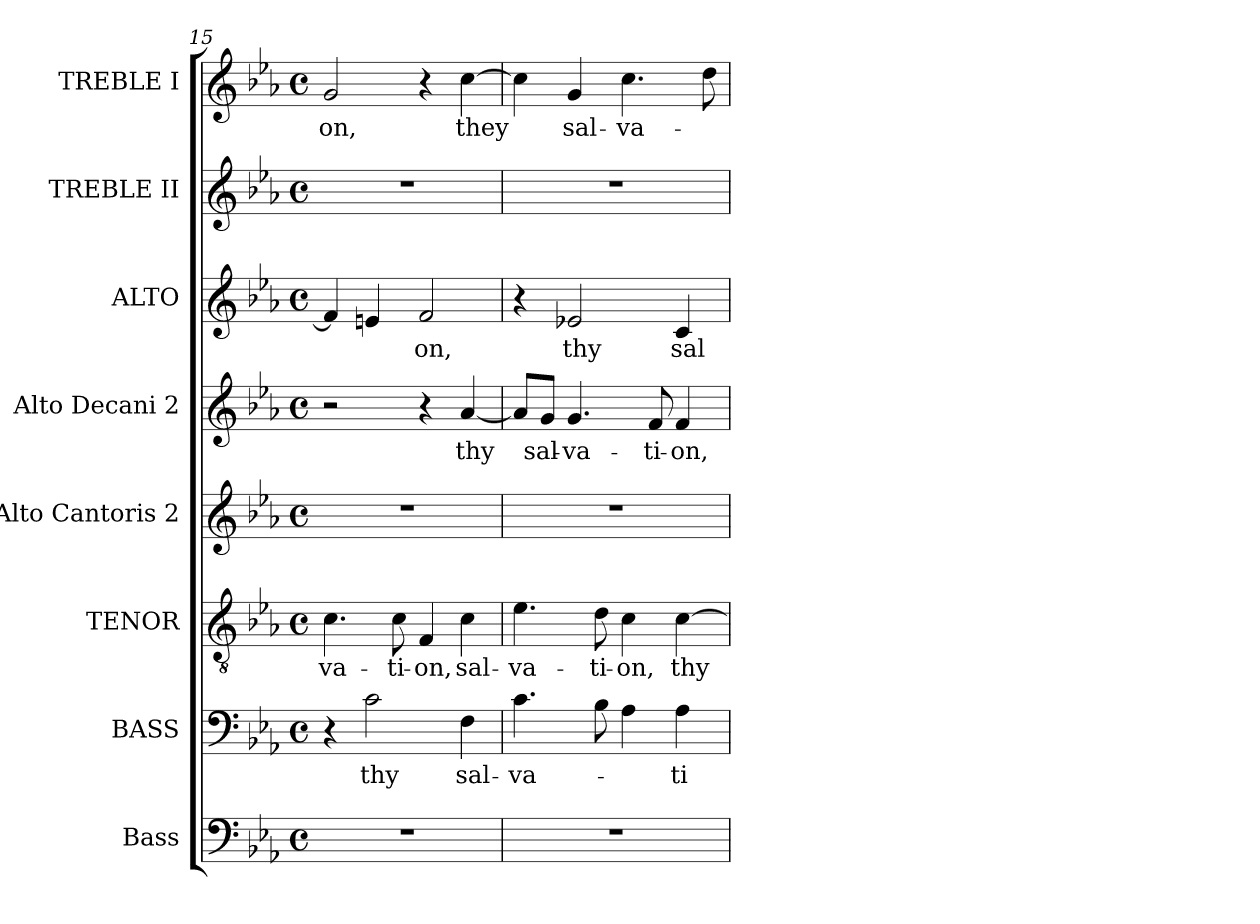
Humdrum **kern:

**kern	**kern	**text	**kern	**text	**kern	**kern	**text	**kern	**text	**kern	**kern	**text
*part8	*part7	*part7	*part6	*part6	*part5	*part4	*part4	*part3	*part3	*part2	*part1	*part1
*staff8	*staff7	*staff7	*staff6	*staff6	*staff5	*staff4	*staff4	*staff3	*staff3	*staff2	*staff1	*staff1
*I"Bass	*I"BASS	*	*I"TENOR	*	*I"Alto Cantoris 2	*I"Alto Decani 2	*	*I"ALTO	*	*I"TREBLE II	*I"TREBLE I	*
*I'B.	*I'B.	*	*I'T.	*	*I'A.Can.2	*I'A.Dec.2	*	*	*	*	*	*
*clefF4	*clefF4	*	*clefGv2	*	*clefG2	*clefG2	*	*clefG2	*	*clefG2	*clefG2	*
*	*	*	*ITrd7c12	*	*	*	*	*	*	*	*	*
*k[b-e-a-]	*k[b-e-a-]	*	*k[b-e-a-]	*	*k[b-e-a-]	*k[b-e-a-]	*	*k[b-e-a-]	*	*k[b-e-a-]	*k[b-e-a-]	*
*E-:	*E-:	*	*E-:	*	*E-:	*E-:	*	*E-:	*	*E-:	*E-:	*
*M4/4	*M4/4	*	*M4/4	*	*M4/4	*M4/4	*	*M4/4	*	*M4/4	*M4/4	*
*met(c)	*met(c)	*	*met(c)	*	*met(c)	*met(c)	*	*met(c)	*	*met(c)	*met(c)	*
=15	=15	=15	=15	=15	=15	=15	=15	=15	=15	=15	=15	=15
!	!	!	!	!LO:LY:b:color=#000000	!	!	!	!	!	!	!	!
!	!	!	!	!	!	!	!	!	!	!	!	!LO:LY:b:color=#000000
1r	4r	.	4.Ci\	-va-	1r	2r	.	4fi/]	.	1r	2gi/	-on,
!	!	!LO:LY:b:color=#000000	!	!	!	!	!	!	!	!	!	!
.	2ci\	thy	.	.	.	.	.	4eni/	.	.	.	.
!	!	!	!	!LO:LY:b:color=#000000	!	!	!	!	!	!	!	!
.	.	.	8Ci\	-ti-	.	.	.	.	.	.	.	.
!	!	!	!	!LO:LY:b:color=#000000	!	!	!	!	!	!	!	!
!	!	!	!	!	!	!	!	!	!LO:LY:b:color=#000000	!	!	!
.	.	.	4FFi/	-on,	.	4r	.	2fi/	-on,	.	4r	.
!	!	!LO:LY:b:color=#000000	!	!	!	!	!	!	!	!	!	!
!	!	!	!	!LO:LY:b:color=#000000	!	!	!	!	!	!	!	!
!	!	!	!	!	!	!	!LO:LY:b:color=#000000	!	!	!	!	!
!	!	!	!	!	!	!	!	!	!	!	!	!LO:LY:b:color=#000000
.	4Fi\	sal-	4Ci\	sal-	.	[4a-i/	thy	.	.	.	[4cci\	they
!!LO:PB:g=z
=16	=16	=16	=16	=16	=16	=16	=16	=16	=16	=16	=16	=16
!	!	!LO:LY:b:color=#000000	!	!	!	!	!	!	!	!	!	!
!	!	!	!	!LO:LY:b:color=#000000	!	!	!	!	!	!	!	!
1r	4.ci\	-va-	4.E-i\	-va-	1r	8a-i/L]	.	4r	.	1r	4cci\]	.
!	!	!	!	!	!	!	!LO:LY:b:color=#000000	!	!	!	!	!
.	.	.	.	.	.	8gi/J	sal-	.	.	.	.	.
!	!	!	!	!	!	!	!LO:LY:b:color=#000000	!	!	!	!	!
!	!	!	!	!	!	!	!	!	!LO:LY:b:color=#000000	!	!	!
!	!	!	!	!	!	!	!	!	!	!	!	!LO:LY:b:color=#000000
.	.	.	.	.	.	4.gi/	-va-	2e-Xi/	thy	.	4gi/	sal-
!	!	!	!	!LO:LY:b:color=#000000	!	!	!	!	!	!	!	!
.	8B-i\	.	8Di\	-ti-	.	.	.	.	.	.	.	.
!	!	!	!	!LO:LY:b:color=#000000	!	!	!	!	!	!	!	!
!	!	!	!	!	!	!	!	!	!	!	!	!LO:LY:b:color=#000000
.	4A-i\	.	4Ci\	-on,	.	.	.	.	.	.	4.cci\	-va-
!	!	!	!	!	!	!	!LO:LY:b:color=#000000	!	!	!	!	!
.	.	.	.	.	.	8fi/	-ti-	.	.	.	.	.
!	!	!LO:LY:b:color=#000000	!	!	!	!	!	!	!	!	!	!
!	!	!	!	!LO:LY:b:color=#000000	!	!	!	!	!	!	!	!
!	!	!	!	!	!	!	!LO:LY:b:color=#000000	!	!	!	!	!
!	!	!	!	!	!	!	!	!	!LO:LY:b:color=#000000	!	!	!
.	4A-i\	-ti-	[4Ci\	thy	.	4fi/	-on,	4ci/	sal-	.	.	.
.	.	.	.	.	.	.	.	.	.	.	8ddi\	.
=	=	=	=	=	=	=	=	=	=	=	=	=
*-	*-	*-	*-	*-	*-	*-	*-	*-	*-	*-	*-	*-
